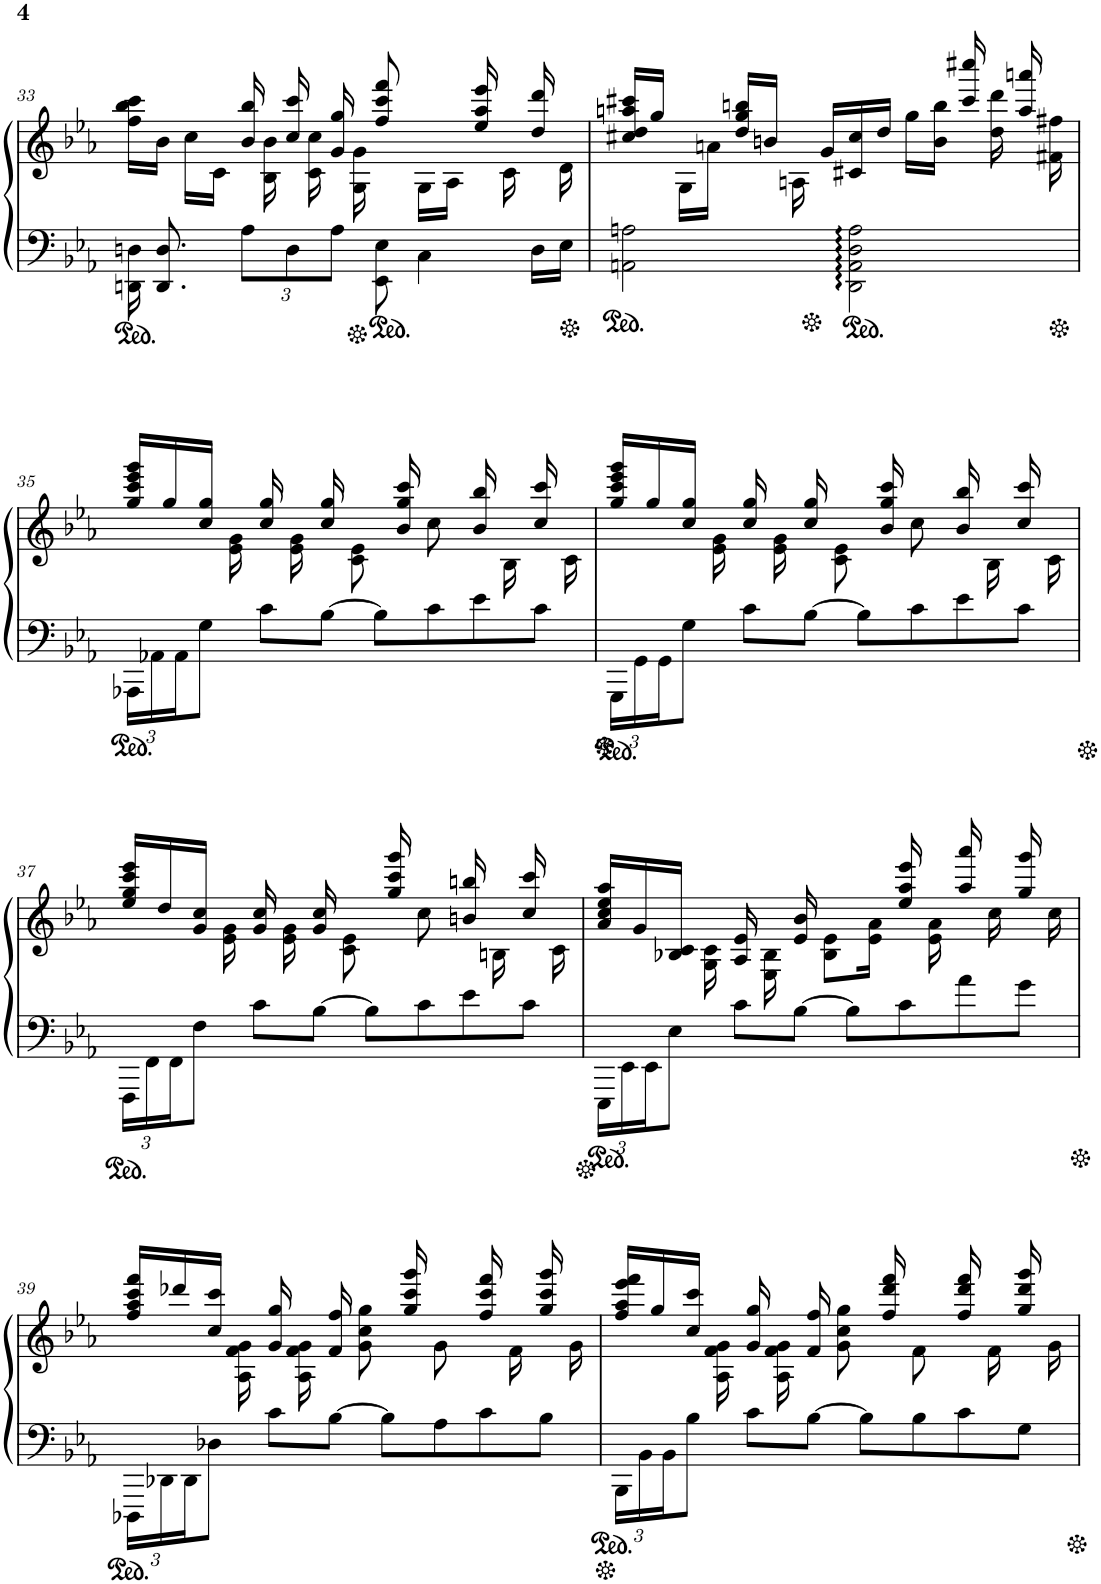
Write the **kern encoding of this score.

**kern	**kern
*part1	*part1
*staff2	*staff1
*I"Piano	*
*I'Pno.	*
!!LO:PB:g=z
*clefF4	*clefG2
*k[b-e-a-]	*k[b-e-a-]
*M4/4	*M4/4
=33	=33
16DDn\ 16Dn\	16ff\ 16bb-\ 16ccc\LL
8.DD/ 8.D/	16b-\JJ
.	16cc\LL
.	16c\JJ
*Xbrackettup	*
12A-\L	24b-/ 24bb-/
.	24B-\ 24b-\
12D\	24cc/ 24ccc/
.	24c\ 24cc\
12A-\J	24g/ 24gg/
.	24G\ 24g\
8EE-\ 8E-\	8ff/ 8ccc/ 8fff/
4C\	16G\LL
.	16A-\JJ
.	16ee-/ 16aa-/ 16eee-/
.	16c\
16D\LL	16dd/ 16ddd/
16E-\JJ	16d\
=34	=34
2AAn\ 2An\	16cc#X/ 16dd/ 16aan/ 16ccc#X/LL
.	16gg/JJ
.	16G\LL
.	16an\JJ
.	16dd/ 16gg/ 16bbn/LL
.	16bn/JJ
.	16An\
.	16g/LL
2DD\ 2AA\ 2D\ 2A\	16c#X/ 16cc#/
.	16dd/JJ
.	16gg\LL
.	16b\ 16bb\JJ
.	16ccc#/ 16cccc#X/
.	16dd\ 16ddd\
.	16aa/ 16aaan/
.	16f#X\ 16ff#X\
!!LO:LB:g=z
=35	=35
24AAA-X\LL	16gg/ 16ccc/ 16eee-/ 16ggg/LL
24AA-X\	.
.	16gg/
24AA-\J	.
8G\J	16cc/ 16gg/JJ
.	16e-\ 16g\
8c\L	16cc/ 16gg/
.	16e-\ 16g\
[8B-\J	16cc/ 16gg/
.	8c\ 8e-\
8B-\L]	.
.	16b-/ 16gg/ 16ccc/
8c\	8cc\
8e-\	16b-/ 16bb-/
.	16B-\
8c\J	16cc/ 16ccc/
.	16c\
=36	=36
24GGG\LL	16gg/ 16ccc/ 16eee-/ 16ggg/LL
24GG\	.
.	16gg/
24GG\J	.
8G\J	16cc/ 16gg/JJ
.	16e-\ 16g\
8c\L	16cc/ 16gg/
.	16e-\ 16g\
[8B-\J	16cc/ 16gg/
.	8c\ 8e-\
8B-\L]	.
.	16b-/ 16gg/ 16ccc/
8c\	8cc\
8e-\	16b-/ 16bb-/
.	16B-\
8c\J	16cc/ 16ccc/
.	16c\
!!LO:LB:g=z
=37	=37
24FFF\LL	16ee-/ 16gg/ 16ccc/ 16eee-/LL
24FF\	.
.	16dd/
24FF\J	.
8F\J	16g/ 16cc/JJ
.	16e-\ 16g\
8c\L	16g/ 16cc/
.	16e-\ 16g\
[8B-\J	16g/ 16cc/
.	8c\ 8e-\
8B-\L]	.
.	16gg/ 16ccc/ 16ggg/
8c\	8cc\
8e-\	16bn/ 16bbn/
.	16Bn\
8c\J	16cc/ 16ccc/
.	16c\
=38	=38
24EEE-\LL	16a-/ 16cc/ 16ee-/ 16aa-/LL
24EE-\	.
.	16g/
24EE-\J	.
8E-\J	16B-X/ 16c/JJ
.	16G\ 16c\
8c\L	16A-/ 16e-/
.	16E-\ 16B-\
[8B-\J	16e-/ 16b-/
.	8B-\ 8e-\L
8B-\L]	.
.	16e-\ 16a-\Jk
8c\	16ee-/ 16aa-/ 16eee-/
.	16e-\ 16a-\
8a-\	16aa-/ 16aaa-/
.	16cc\
8g\J	16gg/ 16ggg/
.	16cc\
!!LO:LB:g=z
=39	=39
24DDD-X\LL	16ff/ 16aa-/ 16ccc/ 16fff/LL
24DD-X\	.
.	16ddd-X/
24DD-\J	.
8D-X\J	16cc/ 16ccc/JJ
.	16A-\ 16f\ 16g\
8c\L	16g/ 16gg/
.	16A-\ 16f\ 16g\
[8B-\J	16f/ 16ff/
.	8g\ 8cc\ 8gg\
8B-\L]	.
.	16gg/ 16ccc/ 16ggg/
8A-\	8g\
8c\	16ff/ 16ccc/ 16fff/
.	16f\
8B-\J	16gg/ 16ccc/ 16ggg/
.	16g\
=40	=40
24BBB-\LL	16ff/ 16aa-/ 16eee-/ 16fff/LL
24BB-\	.
.	16gg/
24BB-\J	.
8B-\J	16cc/ 16ccc/JJ
.	16A-\ 16f\ 16g\
8c\L	16g/ 16gg/
.	16A-\ 16f\ 16g\
[8B-\J	16f/ 16ff/
.	8g\ 8cc\ 8gg\
8B-\L]	.
.	16ff/ 16ddd/ 16fff/
8B-\	8f\
8c\	16ff/ 16ddd/ 16fff/
.	16f\
8G\J	16gg/ 16ddd/ 16ggg/
.	16g\
=	=
*-	*-
